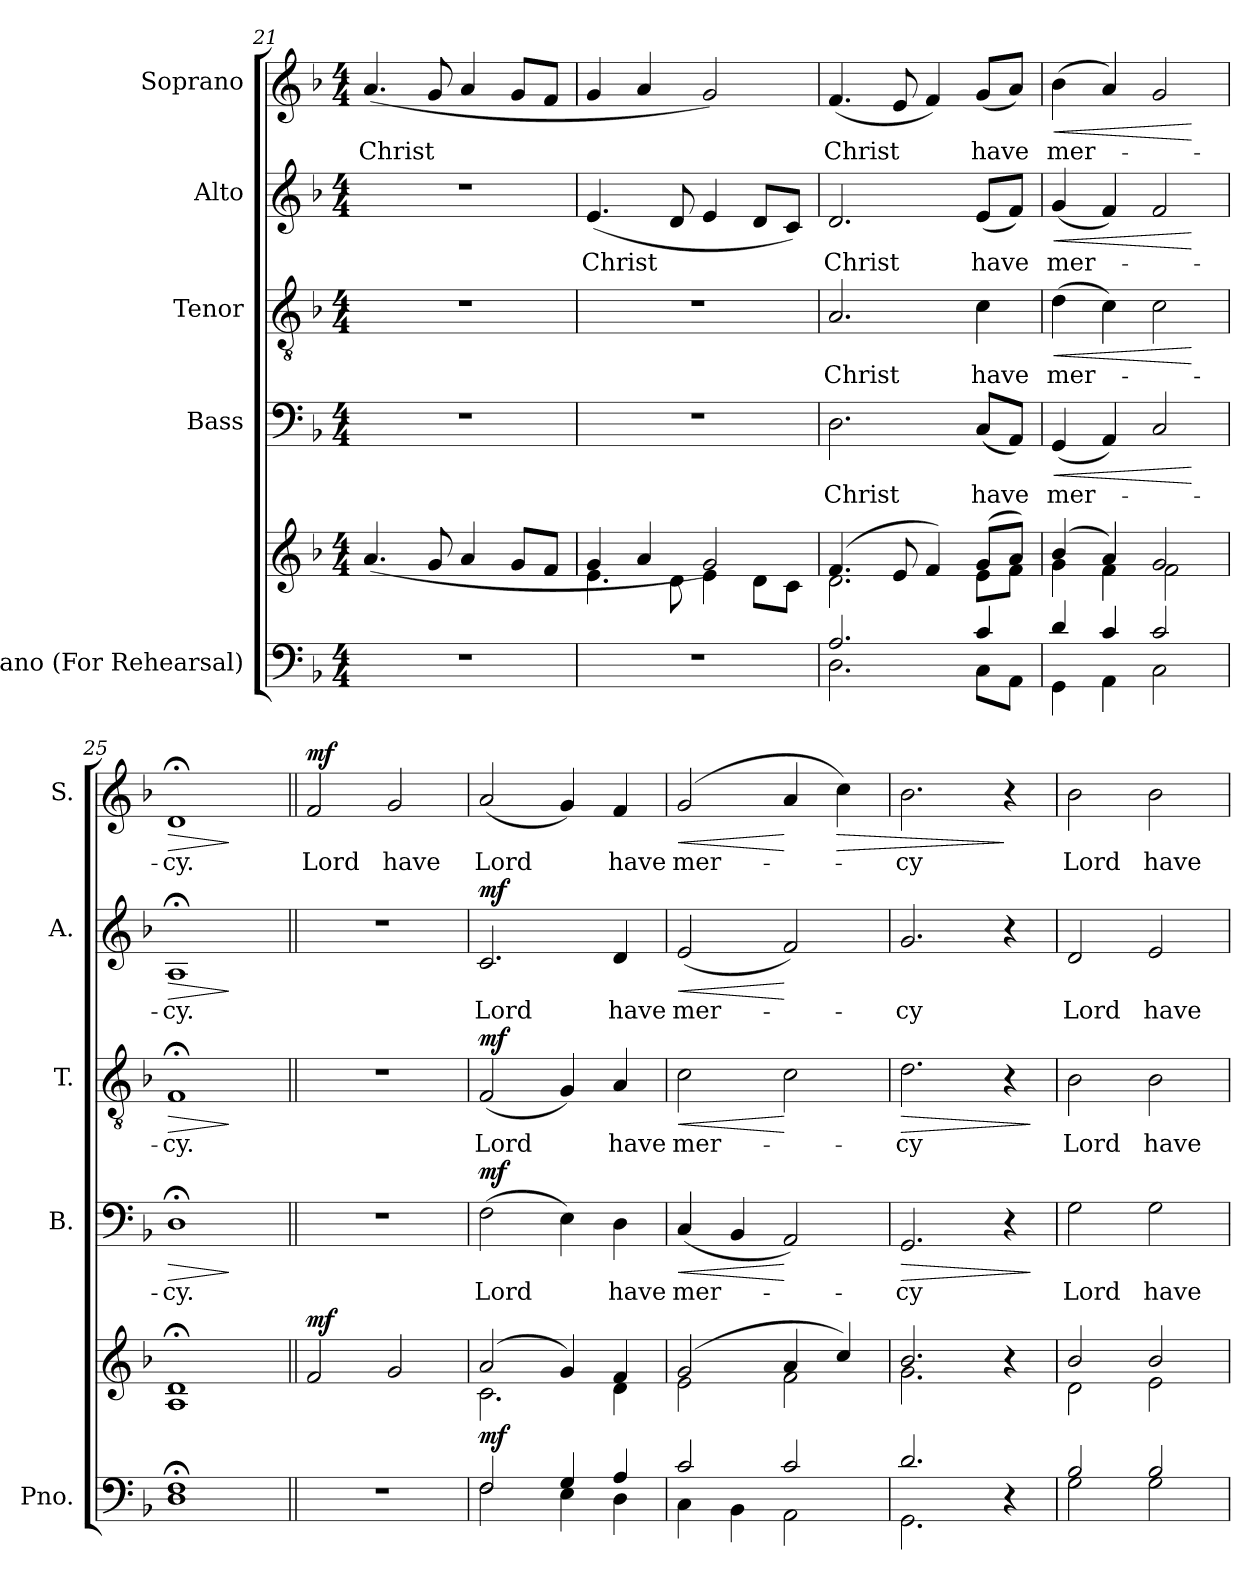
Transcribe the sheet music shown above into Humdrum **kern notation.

**kern	**kern	**dynam	**kern	**text	**dynam	**kern	**text	**dynam	**kern	**text	**dynam	**kern	**text	**dynam
*part5	*part5	*part5	*part4	*part4	*part4	*part3	*part3	*part3	*part2	*part2	*part2	*part1	*part1	*part1
*staff6	*staff5	*staff5/6	*staff4	*staff4	*staff4	*staff3	*staff3	*staff3	*staff2	*staff2	*staff2	*staff1	*staff1	*staff1
*I"Piano (For Rehearsal)	*	*	*I"Bass	*	*	*I"Tenor	*	*	*I"Alto	*	*	*I"Soprano	*	*
*I'Pno.	*	*	*I'B.	*	*	*I'T.	*	*	*I'A.	*	*	*I'S.	*	*
!!LO:LB:g=z
*clefF4	*clefG2	*	*clefF4	*	*	*clefGv2	*	*	*clefG2	*	*	*clefG2	*	*
*k[b-]	*k[b-]	*	*k[b-]	*	*	*k[b-]	*	*	*k[b-]	*	*	*k[b-]	*	*
*M4/4	*M4/4	*	*M4/4	*	*	*M4/4	*	*	*M4/4	*	*	*M4/4	*	*
=21	=21	=21	=21	=21	=21	=21	=21	=21	=21	=21	=21	=21	=21	=21
!	!	!	!	!	!	!	!	!	!	!	!	!	!LO:LY:b	!
1r	(>4.a/	.	1r	.	.	1r	.	.	1r	.	.	(>4.a/	-Christ	.
.	8g/	.	.	.	.	.	.	.	.	.	.	8g/	.	.
.	4a/	.	.	.	.	.	.	.	.	.	.	4a/	.	.
.	8g/L	.	.	.	.	.	.	.	.	.	.	8g/L	.	.
.	8f/J	.	.	.	.	.	.	.	.	.	.	8f/J	.	.
=22	=22	=22	=22	=22	=22	=22	=22	=22	=22	=22	=22	=22	=22	=22
*	*^	*	*	*	*	*	*	*	*	*	*	*	*	*
!	!	!	!	!	!	!	!	!	!	!	!LO:LY:b	!	!	!	!
1r	4g/	4.e\	.	1r	.	.	1r	.	.	(<4.e/	-Christ	.	4g/	.	.
.	4a/	.	.	.	.	.	.	.	.	.	.	.	4a/	.	.
.	.	8d\	.	.	.	.	.	.	.	8d/	.	.	.	.	.
.	2g/)	4e\	.	.	.	.	.	.	.	4e/	.	.	2g/)	.	.
.	.	8d\L	.	.	.	.	.	.	.	8d/L	.	.	.	.	.
.	.	8c\J	.	.	.	.	.	.	.	8c/J)	.	.	.	.	.
=23	=23	=23	=23	=23	=23	=23	=23	=23	=23	=23	=23	=23	=23	=23	=23
*^	*	*	*	*	*	*	*	*	*	*	*	*	*	*	*
!	!	!	!	!	!	!LO:LY:b	!	!	!LO:LY:b	!	!	!LO:LY:b	!	!	!LO:LY:b	!
2.A/	2.D\	(>4.f/	2.d\	.	2.D\	Christ	.	2.A/	Christ	.	2.d/	Christ	.	(<4.f/	Christ	.
.	.	8e/	.	.	.	.	.	.	.	.	.	.	.	8e/	.	.
.	.	4f/)	.	.	.	.	.	.	.	.	.	.	.	4f/)	.	.
!	!	!	!	!	!	!LO:LY:b	!	!	!LO:LY:b	!	!	!LO:LY:b	!	!	!LO:LY:b	!
4c/	8C\L	(>8g/L	8e\L	.	(<8C/L	have	.	4c\	have	.	(<8e/L	have	.	(<8g/L	have	.
.	8AA\J	8a/J)	8f\J	.	8AA/J)	.	.	.	.	.	8f/J)	.	.	8a/J)	.	.
=24	=24	=24	=24	=24	=24	=24	=24	=24	=24	=24	=24	=24	=24	=24	=24	=24
!	!	!	!	!	!	!LO:LY:b	!LO:HP:b	!	!LO:LY:b	!LO:HP:b	!	!LO:LY:b	!LO:HP:b	!	!LO:LY:b	!LO:HP:b
4d/	4GG\	(>4b-/	4g\	.	(<4GG/	mer-	<	(>4d\	mer-	<	(<4g/	mer-	<	(>4b-\	mer-	<
4c/	4AA\	4a/)	4f\	.	4AA/)	.	.	4c\)	.	.	4f/)	.	.	4a/)	.	.
2c/	2C\	2g/	2f\	.	2C/	.	.	2c\	.	.	2f/	.	.	2g/	.	.
*v	*v	*	*	*	*	*	*	*	*	*	*	*	*	*	*	*
*	*v	*v	*	*	*	*	*	*	*	*	*	*	*	*	*
.	.	.	.	.	[	.	.	[	.	.	[	.	.	[
=25	=25	=25	=25	=25	=25	=25	=25	=25	=25	=25	=25	=25	=25	=25
*^	*^	*	*	*	*	*	*	*	*	*	*	*	*	*
!	!	!	!	!	!	!LO:LY:b	!LO:HP:b	!	!LO:LY:b	!LO:HP:b	!	!LO:LY:b	!LO:HP:b	!	!LO:LY:b	!LO:HP:b
1F;<	1D	1d;<	1A	.	1D;<	-cy.	>	1F;<	-cy.	>	1A;<	-cy.	>	1d;<	-cy.	>
*v	*v	*	*	*	*	*	*	*	*	*	*	*	*	*	*	*
*	*v	*v	*	*	*	*	*	*	*	*	*	*	*	*	*
.	.	.	.	.	]	.	.	]	.	.	]	.	.	]
!!LO:PB:g=z
=26||	=26||	=26||	=26||	=26||	=26||	=26||	=26||	=26||	=26||	=26||	=26||	=26||	=26||	=26||
!	!	!LO:DY:a	!	!	!	!	!	!	!	!	!	!	!LO:LY:b	!LO:DY:a
1r	2f/	mf	1r	.	.	1r	.	.	1r	.	.	2f/	Lord	mf
!	!	!	!	!	!	!	!	!	!	!	!	!	!LO:LY:b	!
.	2g/	.	.	.	.	.	.	.	.	.	.	2g/	have	.
=27	=27	=27	=27	=27	=27	=27	=27	=27	=27	=27	=27	=27	=27	=27
*^	*^	*	*	*	*	*	*	*	*	*	*	*	*	*
!	!	!	!	!LO:DY:a=2	!	!LO:LY:b	!LO:DY:a	!	!LO:LY:b	!LO:DY:a	!	!LO:LY:b	!LO:DY:a	!	!LO:LY:b	!
2F/	2F\	(>2a/	2.c\	mf	(>2F\	Lord	mf	(<2F/	Lord	mf	2.c/	Lord	mf	(<2a/	Lord	.
4G/	4E\	4g/)	.	.	4E\)	.	.	4G/)	.	.	.	.	.	4g/)	.	.
!	!	!	!	!	!	!LO:LY:b	!	!	!LO:LY:b	!	!	!LO:LY:b	!	!	!LO:LY:b	!
4A/	4D\	4f/	4d\	.	4D\	have	.	4A/	have	.	4d/	have	.	4f/	have	.
=28	=28	=28	=28	=28	=28	=28	=28	=28	=28	=28	=28	=28	=28	=28	=28	=28
!	!	!	!	!	!	!LO:LY:b	!LO:HP:b	!	!LO:LY:b	!LO:HP:b	!	!LO:LY:b	!LO:HP:b	!	!LO:LY:b	!LO:HP:b
2c/	4C\	(>2g/	2e\	.	(<4C/	mer-	<	2c\	mer-	<	(<2e/	mer-	<	(>2g/	mer-	<
.	4BB-\	.	.	.	4BB-/	.	.	.	.	.	.	.	.	.	.	.
2c/	2AA\	4a/	2f\	.	2AA/)	.	[	2c\	.	[	2f/)	.	[	4a/	.	[
!	!	!	!	!	!	!	!	!	!	!	!	!	!	!	!	!LO:HP:b
.	.	4cc/)	.	.	.	.	.	.	.	.	.	.	.	4cc\)	.	>
=29	=29	=29	=29	=29	=29	=29	=29	=29	=29	=29	=29	=29	=29	=29	=29	=29
!	!	!	!	!	!	!LO:LY:b	!LO:HP:b	!	!LO:LY:b	!LO:HP:b	!	!LO:LY:b	!	!	!LO:LY:b	!
2.d/	2.GG\	2.b-/	2.g\	.	2.GG/	cy	>	2.d\	cy	>	2.g/	cy	.	2.b-\	cy	.
4r	4ryy	4r	4ryy	.	4r	.	.	4r	.	.	4r	.	.	4r	.	]
*v	*v	*	*	*	*	*	*	*	*	*	*	*	*	*	*	*
*	*v	*v	*	*	*	*	*	*	*	*	*	*	*	*	*
.	.	.	.	.	]	.	.	]	.	.	.	.	.	.
=30	=30	=30	=30	=30	=30	=30	=30	=30	=30	=30	=30	=30	=30	=30
*^	*^	*	*	*	*	*	*	*	*	*	*	*	*	*
!	!	!	!	!	!	!LO:LY:b	!	!	!LO:LY:b	!	!	!LO:LY:b	!	!	!LO:LY:b	!
2B-/	2G\	2b-/	2d\	.	2G\	Lord	.	2B-\	Lord	.	2d/	Lord	.	2b-\	Lord	.
!	!	!	!	!	!	!LO:LY:b	!	!	!LO:LY:b	!	!	!LO:LY:b	!	!	!LO:LY:b	!
2B-/	2G\	2b-/	2e\	.	2G\	have	.	2B-\	have	.	2e/	have	.	2b-\	have	.
*v	*v	*	*	*	*	*	*	*	*	*	*	*	*	*	*	*
*	*v	*v	*	*	*	*	*	*	*	*	*	*	*	*	*
=	=	=	=	=	=	=	=	=	=	=	=	=	=	=
*-	*-	*-	*-	*-	*-	*-	*-	*-	*-	*-	*-	*-	*-	*-
